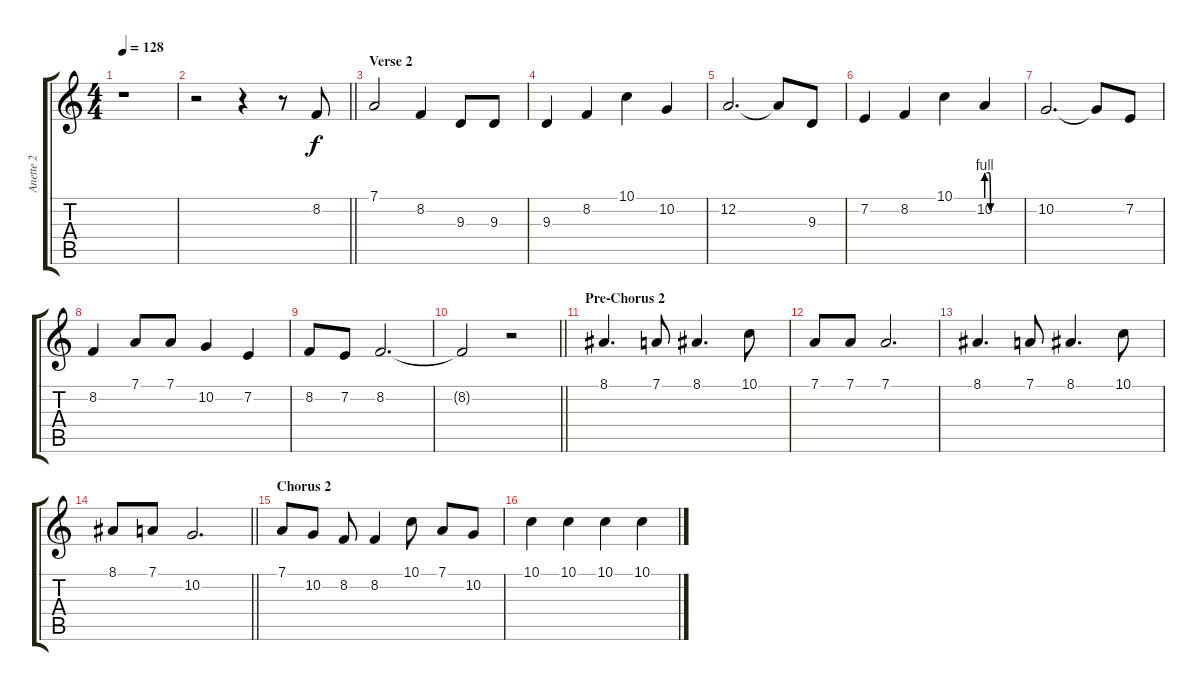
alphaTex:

\track ("Anette 2" "Anette 2") {instrument brightacousticpiano}
\staff {score tabs}
\tuning (D4 A3 F3 C3 G2 D2) {hide}
\ts (4 4)
\tempo 128
\clef g2
\ks c
r.1{dy f} |
\barLineRight lightlight
r.2 r.4 r.8 8.2.8 |
\section ("" "Verse 2")
7.1.2 8.2.4 9.3.8 9.3.8 |
9.3.4 8.2.4 10.1.4 10.2.4 |
12.2.2{d} 12.2{t}.8 9.3.8 |
7.2.4 8.2.4 10.1.4 10.2{be (custom 0 4 2 4 5 4 7 0 10 0 15 0 60 0)}.4 |
10.2.2{d} 10.2{t}.8 7.2.8 |
8.2.4 7.1.8 7.1.8 10.2.4 7.2.4 |
8.2.8 7.2.8 8.2.2{d} |
\barLineRight lightlight
8.2{t}.2 r.2 |
\section ("" "Pre-Chorus 2")
8.1.4{d} 7.1.8 8.1.4{d} 10.1.8 |
7.1.8 7.1.8 7.1.2{d} |
8.1.4{d} 7.1.8 8.1.4{d} 10.1.8 |
\barLineRight lightlight
8.1.8 7.1.8 10.2.2{d} |
\section ("" "Chorus 2")
7.1.8 10.2.8 8.2.8 8.2.4 10.1.8 7.1.8 10.2.8 |
10.1.4 10.1.4 10.1.4 10.1.4
